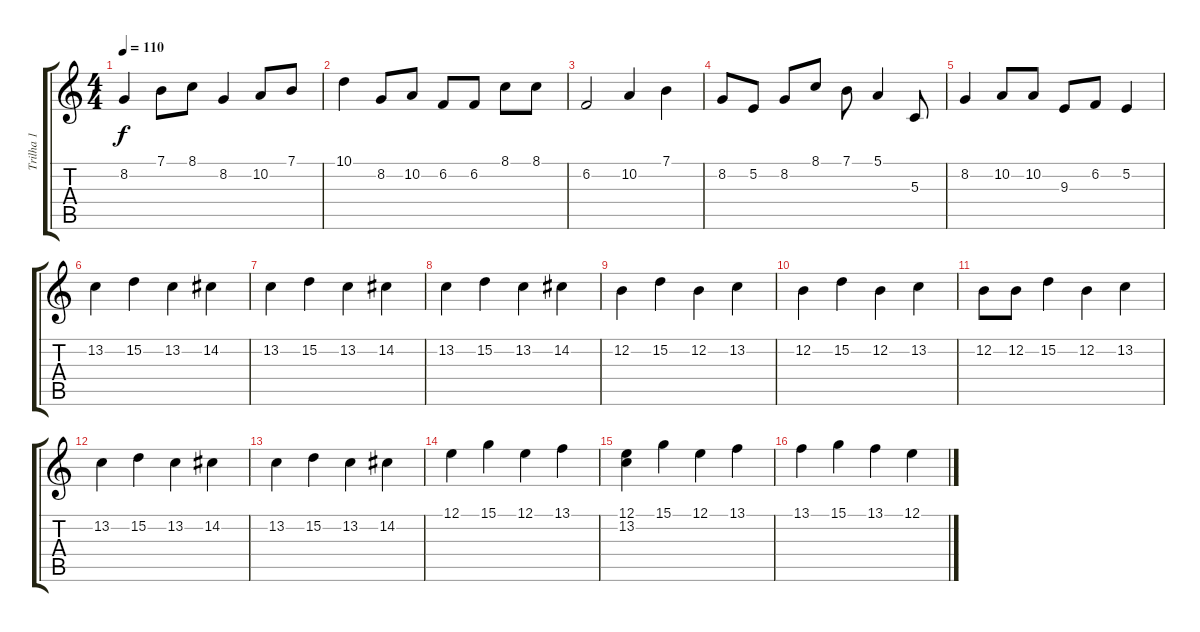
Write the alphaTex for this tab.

\track ("Trilha 1" "Trilha 1") {instrument acousticgrandpiano}
\staff {score tabs}
\tuning (E4 B3 G3 D3 A2 E2) {hide}
\ts (4 4)
\tempo 110
\clef g2
\ks c
8.2.4{dy f instrument acousticgrandpiano} 7.1.8 8.1.8 8.2.4 10.2.8 7.1.8 |
10.1.4 8.2.8 10.2.8 6.2.8 6.2.8 8.1.8 8.1.8 |
6.2.2 10.2.4 7.1.4 |
8.2.8 5.2.8 8.2.8 8.1.8 7.1.8 5.1.4 5.3.8 |
8.2.4 10.2.8 10.2.8 9.3.8 6.2.8 5.2.4 |
13.2.4 15.2.4 13.2.4 14.2.4 |
13.2.4 15.2.4 13.2.4 14.2.4 |
13.2.4 15.2.4 13.2.4 14.2.4 |
12.2.4 15.2.4 12.2.4 13.2.4 |
12.2.4 15.2.4 12.2.4 13.2.4 |
12.2.8 12.2.8 15.2.4 12.2.4 13.2.4 |
13.2.4 15.2.4 13.2.4 14.2.4 |
13.2.4 15.2.4 13.2.4 14.2.4 |
12.1.4 15.1.4 12.1.4 13.1.4 |
(12.1 13.2).4 15.1.4 12.1.4 13.1.4 |
13.1.4 15.1.4 13.1.4 12.1.4
